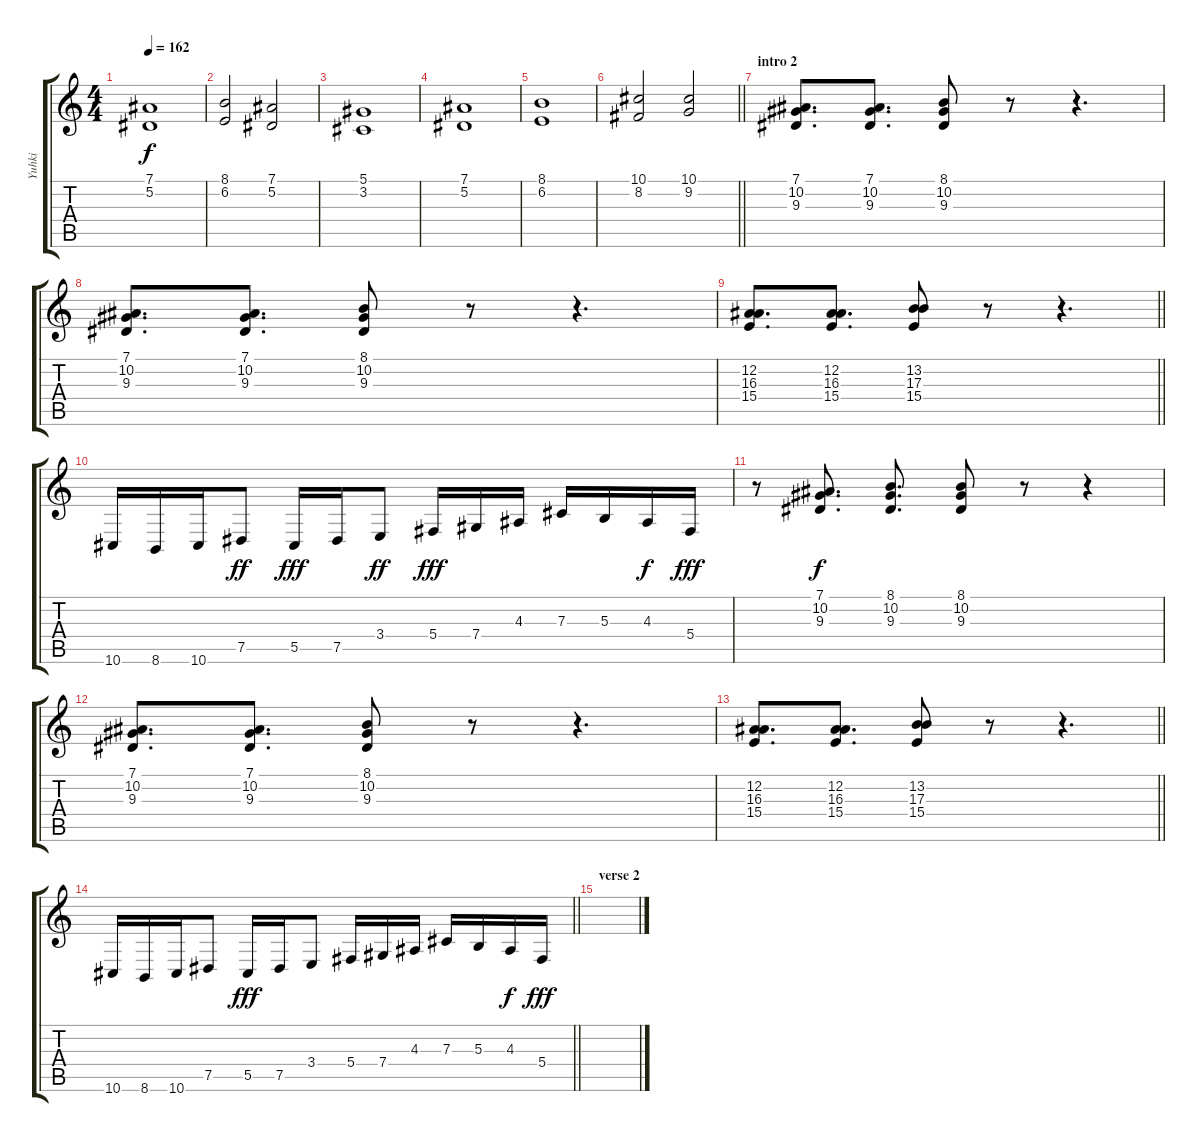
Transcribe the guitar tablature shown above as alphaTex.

\track ("Yuhki" "Yuhki") {instrument stringensemble1}
\staff {score tabs}
\tuning (Eb4 Bb3 Gb3 Db3 Ab2 Eb2) {hide}
\ts (4 4)
\tempo 162
\clef g2
\ks c
(7.1 5.2).1{dy f} |
(8.1 6.2).2 (7.1 5.2).2 |
(5.1 3.2).1 |
(7.1 5.2).1 |
(8.1 6.2).1 |
\barLineRight lightlight
(10.1 8.2).2 (10.1 9.2).2 |
\section ("" "intro 2")
(7.1 10.2 9.3).8{d} (7.1 10.2 9.3).8{d} (8.1 10.2 9.3).8 r.8 r.4{d} |
(7.1 10.2 9.3).8{d} (7.1 10.2 9.3).8{d} (8.1 10.2 9.3).8 r.8 r.4{d} |
\barLineRight lightlight
(12.2 16.3 15.4).8{d} (12.2 16.3 15.4).8{d} (13.2 17.3 15.4).8 r.8 r.4{d} |
10.6.16 8.6.16 10.6.16 7.5.8{dy ff} 5.5.16{dy fff} 7.5.16 3.4.8{dy ff} 5.4.16{dy fff} 7.4.16 4.3.16 7.3.16 5.3.16 4.3.16{dy f} 5.4.16{dy fff} |
r.8 (7.1 10.2 9.3).8{d dy f} (8.1 10.2 9.3).8{d} (8.1 10.2 9.3).8 r.8 r.4 |
(7.1 10.2 9.3).8{d} (7.1 10.2 9.3).8{d} (8.1 10.2 9.3).8 r.8 r.4{d} |
\barLineRight lightlight
(12.2 16.3 15.4).8{d} (12.2 16.3 15.4).8{d} (13.2 17.3 15.4).8 r.8 r.4{d} |
\barLineRight lightlight
10.6.16 8.6.16 10.6.16 7.5.8 5.5.16{dy fff} 7.5.16 3.4.8 5.4.16 7.4.16 4.3.16 7.3.16 5.3.16 4.3.16{dy f} 5.4.16{dy fff} |
\section ("" "verse 2")
